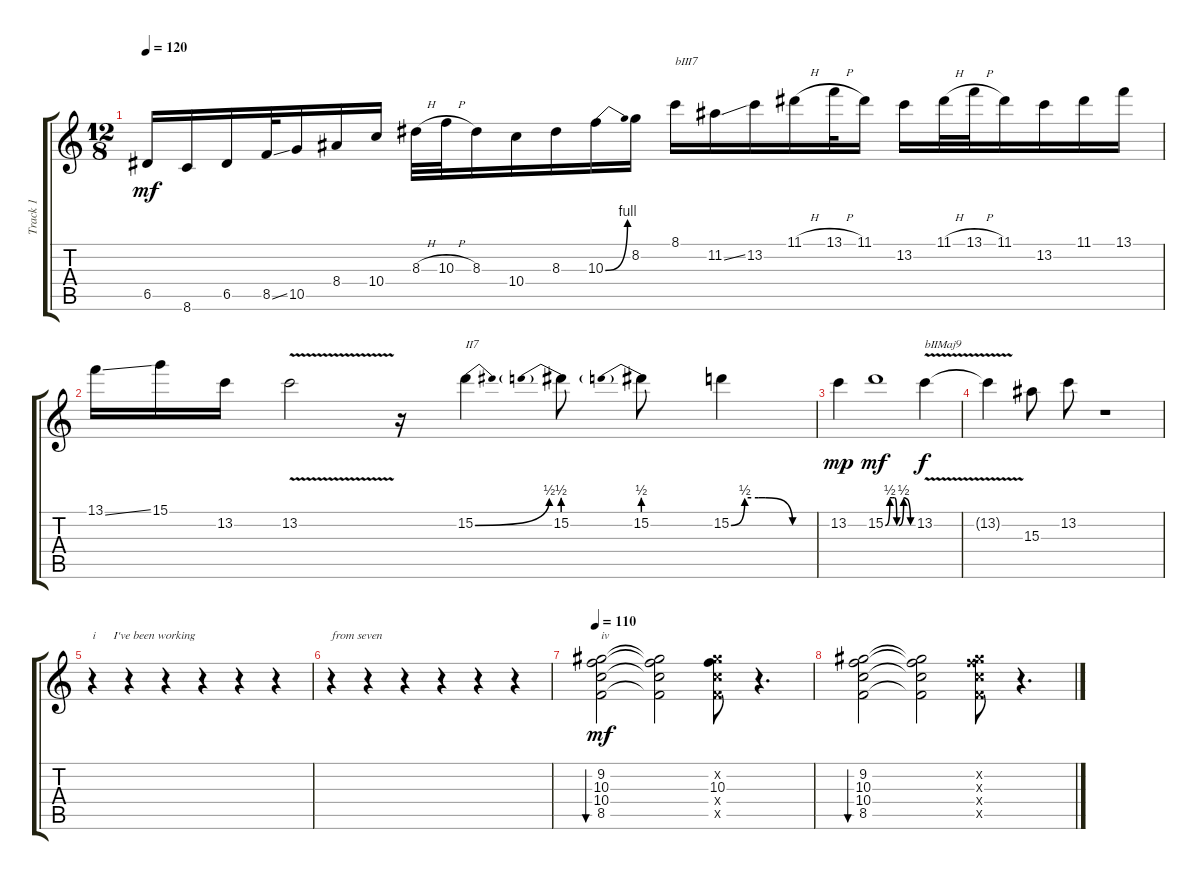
\track ("Track 1" "Track 1") {instrument acousticguitarsteel}
\staff {score tabs}
\tuning (E4 B3 G3 D3 A2 E2) {hide}
\ts (12 8)
\tempo 120
\clef g2
\ks c
6.5.16{dy mf} 8.6.16 6.5.16 8.5{ss}.32 10.5.16 8.4.16 10.4.16 8.3{h}.32 10.3{h}.32 8.3.16 10.4.16 8.3.16 10.3{be (bend 0 0 60 4)}.16 8.2.16 8.1.16{txt "bIII7"} 11.2{ss}.16 13.2.16 11.1{h}.16 13.1{h}.32 11.1.16 13.2.16 11.1{h}.32 13.1{h}.32 11.1.16 13.2.16 11.1.16 13.1.16 |
13.1{ss}.16 15.1.16 13.2.16 13.2{v}.2 r.16 15.2{be (bend 0 0 60 2)}.4{txt "II7"} 15.2{be (prebend 0 2 60 2)}.8 15.2{be (prebend 0 2 60 2)}.8 15.2{be (custom 0 0 10 2 20 2 25 2 45 0 60 0)}.4 |
13.2.4{dy mp} 15.2{be (custom 0 0 10 2 15 2 20 2 25 0 25 0 30 0 40 2 55 0 60 0 60 0)}.1{dy mf} 13.2{v}.4{txt "bIIMaj9" dy f} |
13.2{t}.4 15.3.8 13.2.8 r.1 |
r.4{txt "i      I've been working"} r.4 r.4 r.4 r.4 r.4 |
r.4{txt "from seven"} r.4 r.4 r.4 r.4 r.4 |
\tempo 110
(9.2 10.3 10.4 8.5).2{bu 240 txt "iv" dy mf} (9.2{t} 10.3{t} 10.4{t} 8.5{t}).2 (9.2{x} 10.3 10.4{x} 8.5{x}).8 r.4{d} |
(9.2 10.3 10.4 8.5).2{bu 240} (9.2{t} 10.3{t} 10.4{t} 8.5{t}).2 (9.2{x} 10.3{x} 10.4{x} 8.5{x}).8 r.4{d}
